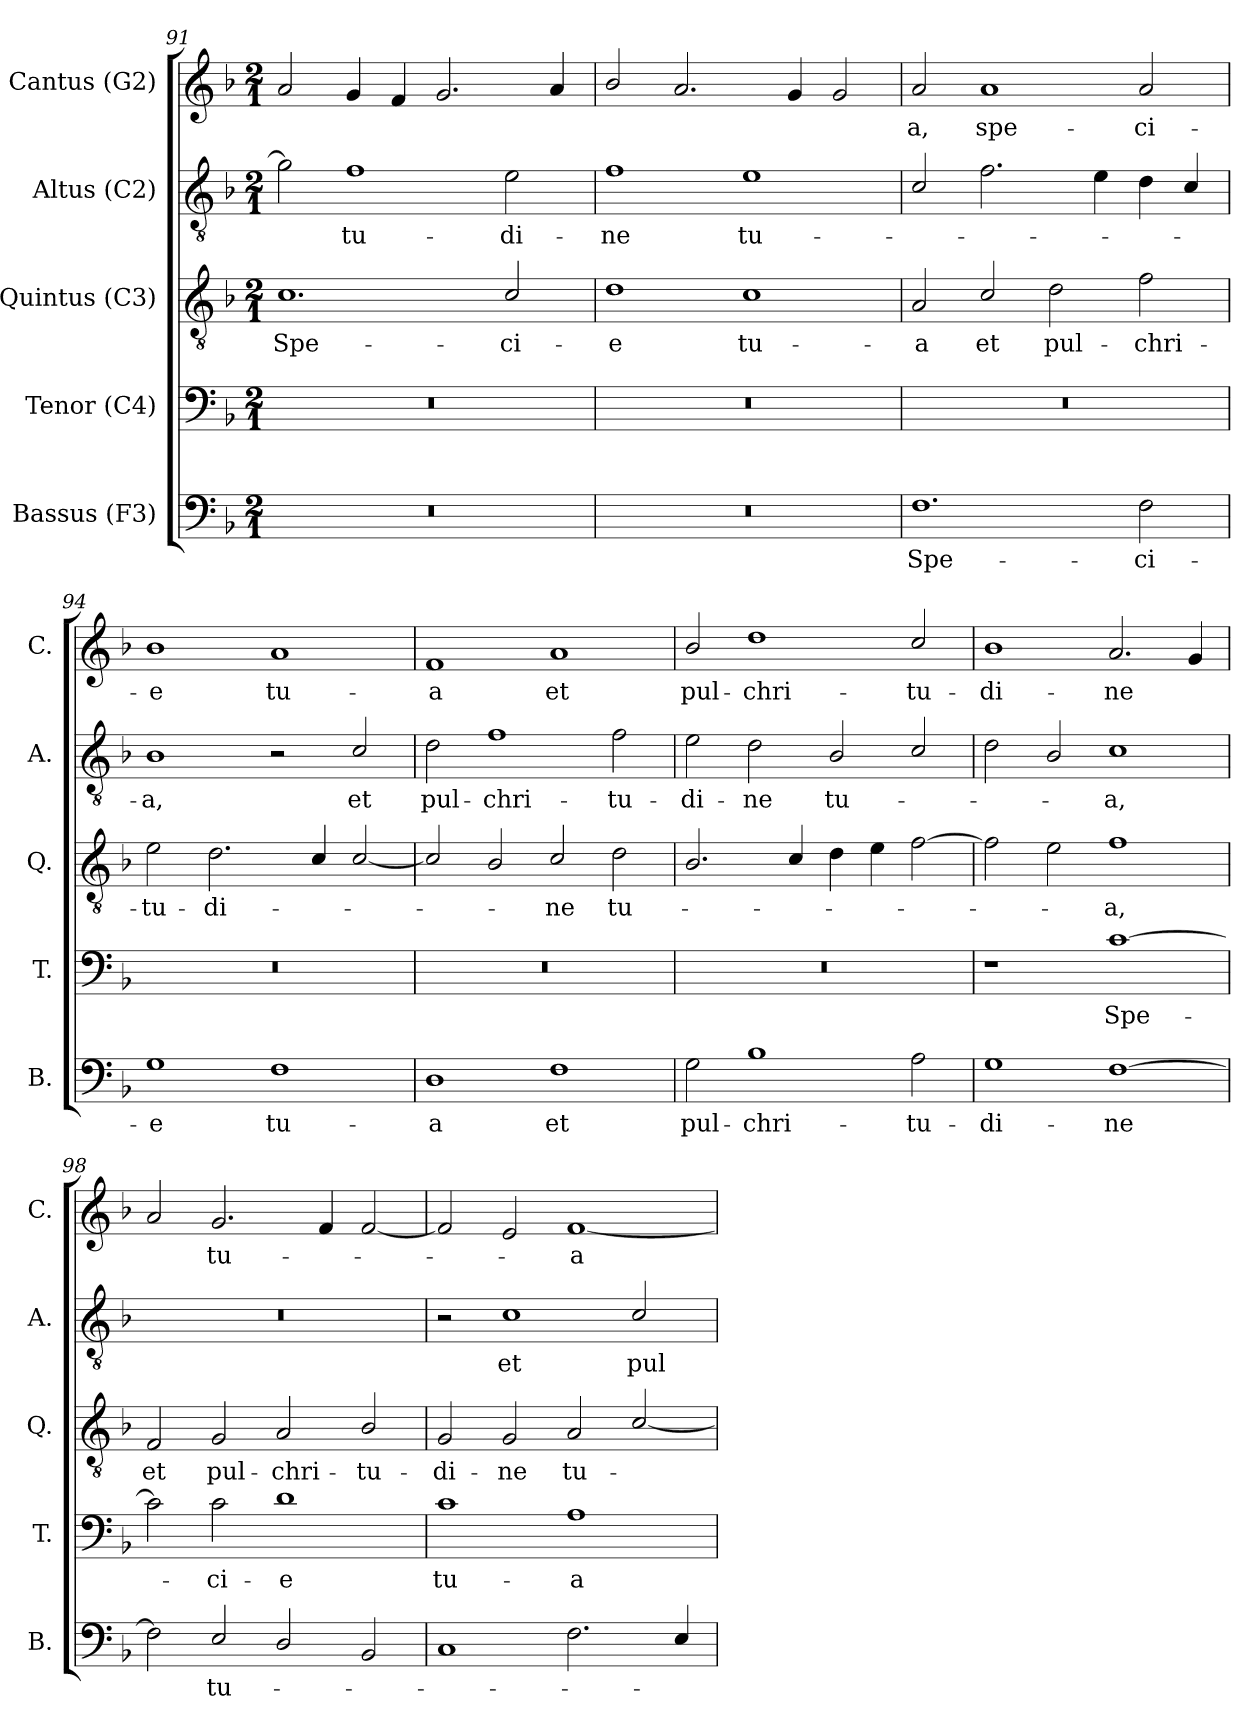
**kern	**text	**kern	**text	**kern	**text	**kern	**text	**kern	**text
*part5	*part5	*part4	*part4	*part3	*part3	*part2	*part2	*part1	*part1
*staff5	*staff5	*staff4	*staff4	*staff3	*staff3	*staff2	*staff2	*staff1	*staff1
*I"Bassus (F3)	*	*I"Tenor (C4)	*	*I"Quintus (C3)	*	*I"Altus (C2)	*	*I"Cantus (G2)	*
*I'B.	*	*I'T.	*	*I'Q.	*	*I'A.	*	*I'C.	*
*clefF4	*	*clefF4	*	*clefGv2	*	*clefGv2	*	*clefG2	*
*	*	*ITrd7c12	*	*ITrd7c12	*	*ITrd7c12	*	*	*
*k[b-]	*	*k[b-]	*	*k[b-]	*	*k[b-]	*	*k[b-]	*
*F:	*	*F:	*	*F:	*	*F:	*	*F:	*
*M2/1	*	*M2/1	*	*M2/1	*	*M2/1	*	*M2/1	*
=91	=91	=91	=91	=91	=91	=91	=91	=91	=91
!	!	!	!	!	!LO:LY:b	!	!	!	!
0r	.	0r	.	1.C	Spe-	2G\]	.	2a/	.
!	!	!	!	!	!	!	!LO:LY:b	!	!
.	.	.	.	.	.	1F	-tu-	4g/	.
.	.	.	.	.	.	.	.	4f/	.
.	.	.	.	.	.	.	.	2.g/	.
!	!	!	!	!	!LO:LY:b	!	!LO:LY:b	!	!
.	.	.	.	2C/	-ci-	2E\	-di-	.	.
.	.	.	.	.	.	.	.	4a/	.
=92	=92	=92	=92	=92	=92	=92	=92	=92	=92
!	!	!	!	!	!LO:LY:b	!	!LO:LY:b	!	!
0r	.	0r	.	1D	-e	1F	-ne	2b-/	.
.	.	.	.	.	.	.	.	2.a/	.
!	!	!	!	!	!LO:LY:b	!	!LO:LY:b	!	!
.	.	.	.	1C	tu-	1E	tu-	.	.
.	.	.	.	.	.	.	.	4g/	.
.	.	.	.	.	.	.	.	2g/	.
=93	=93	=93	=93	=93	=93	=93	=93	=93	=93
!	!LO:LY:b	!	!	!	!LO:LY:b	!	!	!	!LO:LY:b
1.F	Spe-	0r	.	2AA/	-a	2C/	.	2a/	-a,
!	!	!	!	!	!LO:LY:b	!	!	!	!LO:LY:b
.	.	.	.	2C/	et	2.F\	.	1a	spe-
!	!	!	!	!	!LO:LY:b	!	!	!	!
.	.	.	.	2D\	pul-	.	.	.	.
.	.	.	.	.	.	4E\	.	.	.
!	!LO:LY:b	!	!	!	!LO:LY:b	!	!	!	!LO:LY:b
2F\	-ci-	.	.	2F\	-chri-	4D\	.	2a/	-ci-
.	.	.	.	.	.	4C/	.	.	.
=94	=94	=94	=94	=94	=94	=94	=94	=94	=94
!	!LO:LY:b	!	!	!	!LO:LY:b	!	!LO:LY:b	!	!LO:LY:b
1G	-e	0r	.	2E\	-tu-	1BB-	-a,	1b-	-e
!	!	!	!	!	!LO:LY:b	!	!	!	!
.	.	.	.	2.D\	-di-	.	.	.	.
!	!LO:LY:b	!	!	!	!	!	!	!	!LO:LY:b
1F	tu-	.	.	.	.	2r	.	1a	tu-
.	.	.	.	4C/	.	.	.	.	.
!	!	!	!	!	!	!	!LO:LY:b	!	!
.	.	.	.	[2C/	.	2C/	et	.	.
=95	=95	=95	=95	=95	=95	=95	=95	=95	=95
!	!LO:LY:b	!	!	!	!	!	!LO:LY:b	!	!LO:LY:b
1D	-a	0r	.	2C/]	.	2D\	pul-	1f	-a
!	!	!	!	!	!	!	!LO:LY:b	!	!
.	.	.	.	2BB-/	.	1F	-chri-	.	.
!	!LO:LY:b	!	!	!	!LO:LY:b	!	!	!	!LO:LY:b
1F	et	.	.	2C/	-ne	.	.	1a	et
!	!	!	!	!	!LO:LY:b	!	!LO:LY:b	!	!
.	.	.	.	2D\	tu-	2F\	-tu-	.	.
=96	=96	=96	=96	=96	=96	=96	=96	=96	=96
!	!LO:LY:b	!	!	!	!	!	!LO:LY:b	!	!LO:LY:b
2G\	pul-	0r	.	2.BB-/	.	2E\	-di-	2b-/	pul-
!	!LO:LY:b	!	!	!	!	!	!LO:LY:b	!	!LO:LY:b
1B-	-chri-	.	.	.	.	2D\	-ne	1dd	-chri-
.	.	.	.	4C/	.	.	.	.	.
!	!	!	!	!	!	!	!LO:LY:b	!	!
.	.	.	.	4D\	.	2BB-/	tu-	.	.
.	.	.	.	4E\	.	.	.	.	.
!	!LO:LY:b	!	!	!	!	!	!	!	!LO:LY:b
2A\	-tu-	.	.	[2F\	.	2C/	.	2cc/	-tu-
=97	=97	=97	=97	=97	=97	=97	=97	=97	=97
!	!LO:LY:b	!	!	!	!	!	!	!	!LO:LY:b
1G	-di-	1r	.	2F\]	.	2D\	.	1b-	-di-
.	.	.	.	2E\	.	2BB-/	.	.	.
!	!LO:LY:b	!	!LO:LY:b	!	!LO:LY:b	!	!LO:LY:b	!	!LO:LY:b
[1F	-ne	[1C	Spe-	1F	-a,	1C	-a,	2.a/	-ne
.	.	.	.	.	.	.	.	4g/	.
=98	=98	=98	=98	=98	=98	=98	=98	=98	=98
!	!	!	!	!	!LO:LY:b	!	!	!	!
2F\]	.	2C\]	.	2FF/	et	0r	.	2a/	.
!	!LO:LY:b	!	!LO:LY:b	!	!LO:LY:b	!	!	!	!LO:LY:b
2E/	tu-	2C\	-ci-	2GG/	pul-	.	.	2.g/	tu-
!	!	!	!LO:LY:b	!	!LO:LY:b	!	!	!	!
2D/	.	1D	-e	2AA/	-chri-	.	.	.	.
.	.	.	.	.	.	.	.	4f/	.
!	!	!	!	!	!LO:LY:b	!	!	!	!
2BB-/	.	.	.	2BB-/	-tu-	.	.	[2f/	.
=99	=99	=99	=99	=99	=99	=99	=99	=99	=99
!	!	!	!LO:LY:b	!	!LO:LY:b	!	!	!	!
1C	.	1C	tu-	2GG/	-di-	2r	.	2f/]	.
!	!	!	!	!	!LO:LY:b	!	!LO:LY:b	!	!
.	.	.	.	2GG/	-ne	1C	et	2e/	.
!	!	!	!LO:LY:b	!	!LO:LY:b	!	!	!	!LO:LY:b
2.F\	.	1AA	-a	2AA/	tu-	.	.	[1f	-a
!	!	!	!	!	!	!	!LO:LY:b	!	!
.	.	.	.	[2C/	.	2C/	pul-	.	.
4E/	.	.	.	.	.	.	.	.	.
=	=	=	=	=	=	=	=	=	=
*-	*-	*-	*-	*-	*-	*-	*-	*-	*-
